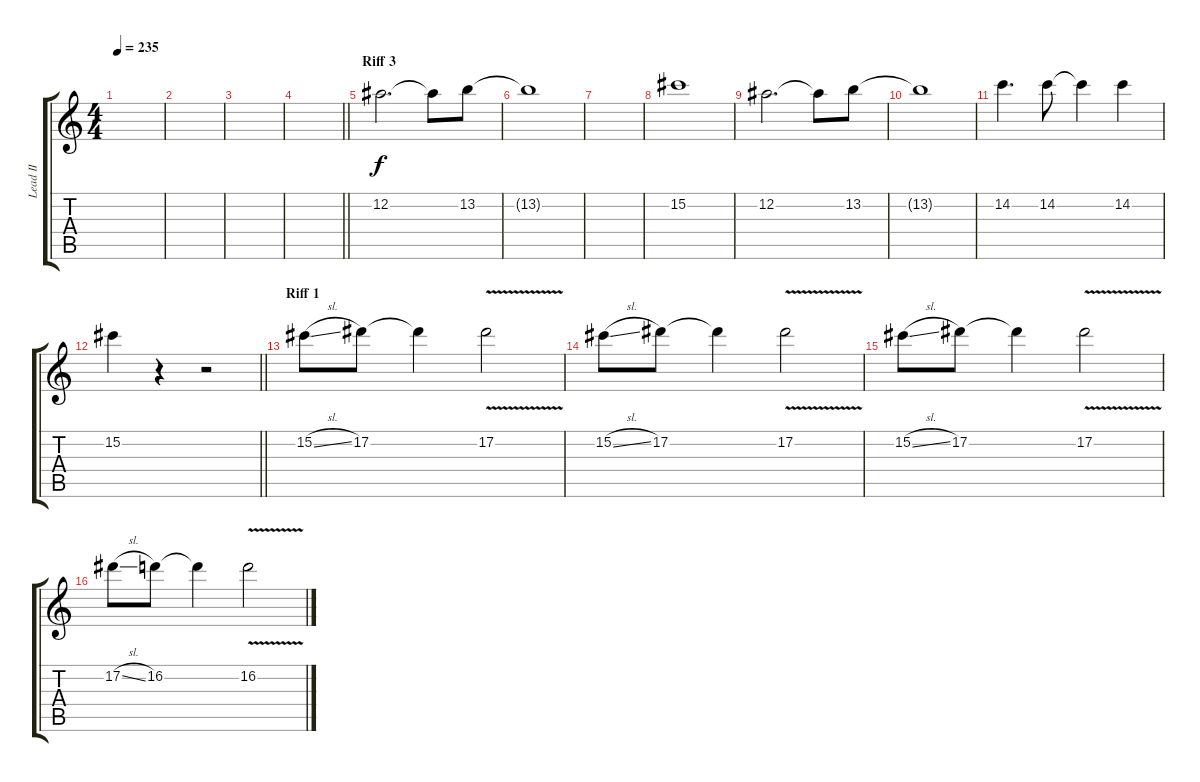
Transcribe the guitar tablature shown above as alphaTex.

\track ("Lead II" "Lead II") {instrument overdrivenguitar}
\staff {score tabs}
\tuning (Eb4 Bb3 Gb3 Db3 Ab2 Eb2) {hide}
\ts (4 4)
\tempo 235
\clef g2
\ks aminor
|
|
|
\barLineRight lightlight
|
\section ("" "Riff 3")
12.2.2{d} 12.2{t}.8 13.2.8 |
13.2{t}.1 |
|
15.2.1 |
12.2.2{d} 12.2{t}.8 13.2.8 |
13.2{t}.1 |
14.2.4{d} 14.2.8 14.2{t}.4 14.2.4 |
\barLineRight lightlight
15.2.4 r.4 r.2 |
\section ("" "Riff 1")
15.2{sl}.8 17.2.8 17.2{t}.4 17.2{v}.2 |
15.2{sl}.8 17.2.8 17.2{t}.4 17.2{v}.2 |
15.2{sl}.8 17.2.8 17.2{t}.4 17.2{v}.2 |
17.2{sl}.8 16.2.8 16.2{t}.4 16.2{v}.2
